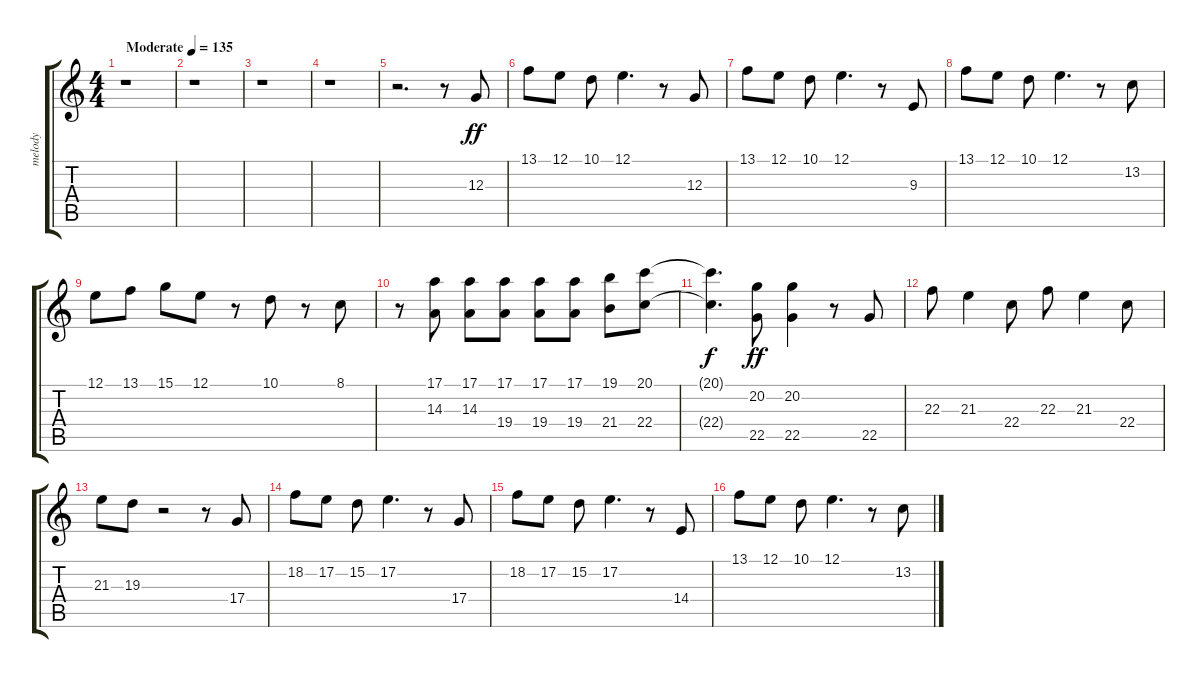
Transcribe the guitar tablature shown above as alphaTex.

\track ("melody" "melody") {instrument flute}
\staff {score tabs}
\tuning (E4 B3 G3 D3 A2 E2) {hide}
\ts (4 4)
\tempo (135 "Moderate")
\clef g2
\ks c
r.1{dy ff instrument flute} |
r.1 |
r.1 |
r.1 |
r.2{d} r.8 12.3.8 |
13.1.8 12.1.8 10.1.8 12.1.4{d} r.8 12.3.8 |
13.1.8 12.1.8 10.1.8 12.1.4{d} r.8 9.3.8 |
13.1.8 12.1.8 10.1.8 12.1.4{d} r.8 13.2.8 |
12.1.8 13.1.8 15.1.8 12.1.8 r.8 10.1.8 r.8 8.1.8 |
r.8 (17.1 14.3).8 (17.1 14.3).8 (17.1 19.4).8 (17.1 19.4).8 (17.1 19.4).8 (19.1 21.4).8 (20.1 22.4).8 |
(20.1{t} 22.4{t}).4{d dy f} (20.2 22.5).8{dy ff} (20.2 22.5).4 r.8 22.5.8 |
22.3.8 21.3.4 22.4.8 22.3.8 21.3.4 22.4.8 |
21.3.8 19.3.8 r.2 r.8 17.4.8 |
18.2.8 17.2.8 15.2.8 17.2.4{d} r.8 17.4.8 |
18.2.8 17.2.8 15.2.8 17.2.4{d} r.8 14.4.8 |
13.1.8 12.1.8 10.1.8 12.1.4{d} r.8 13.2.8
